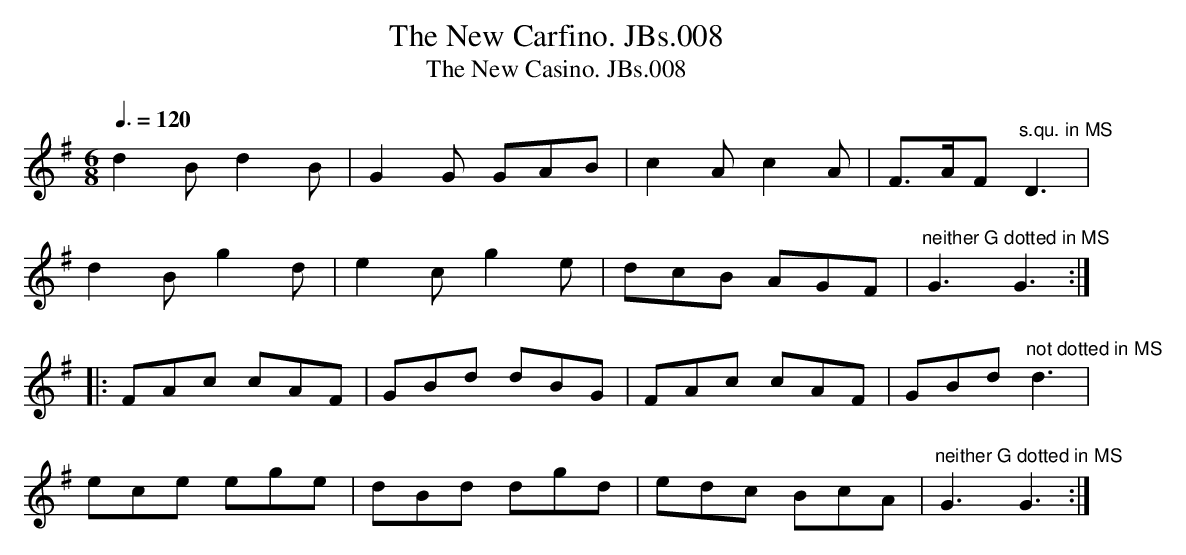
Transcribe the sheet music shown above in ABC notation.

X:1
T:New Carfino. JBs.008, The
T:New Casino. JBs.008, The
M:6/8
L:1/8
Q:3/8=120
K:G
d2Bd2B|G2G GAB|c2Ac2A|F>AF "s.qu. in MS"D3|
d2Bg2d|e2cg2e|dcB AGF|"neither G dotted in MS"G3G3:|
|:FAc cAF|GBd dBG|FAc cAF|GBd"not dotted in MS" d3|
ece ege|dBd dgd|edc BcA|"neither G dotted in MS"G3G3:|
